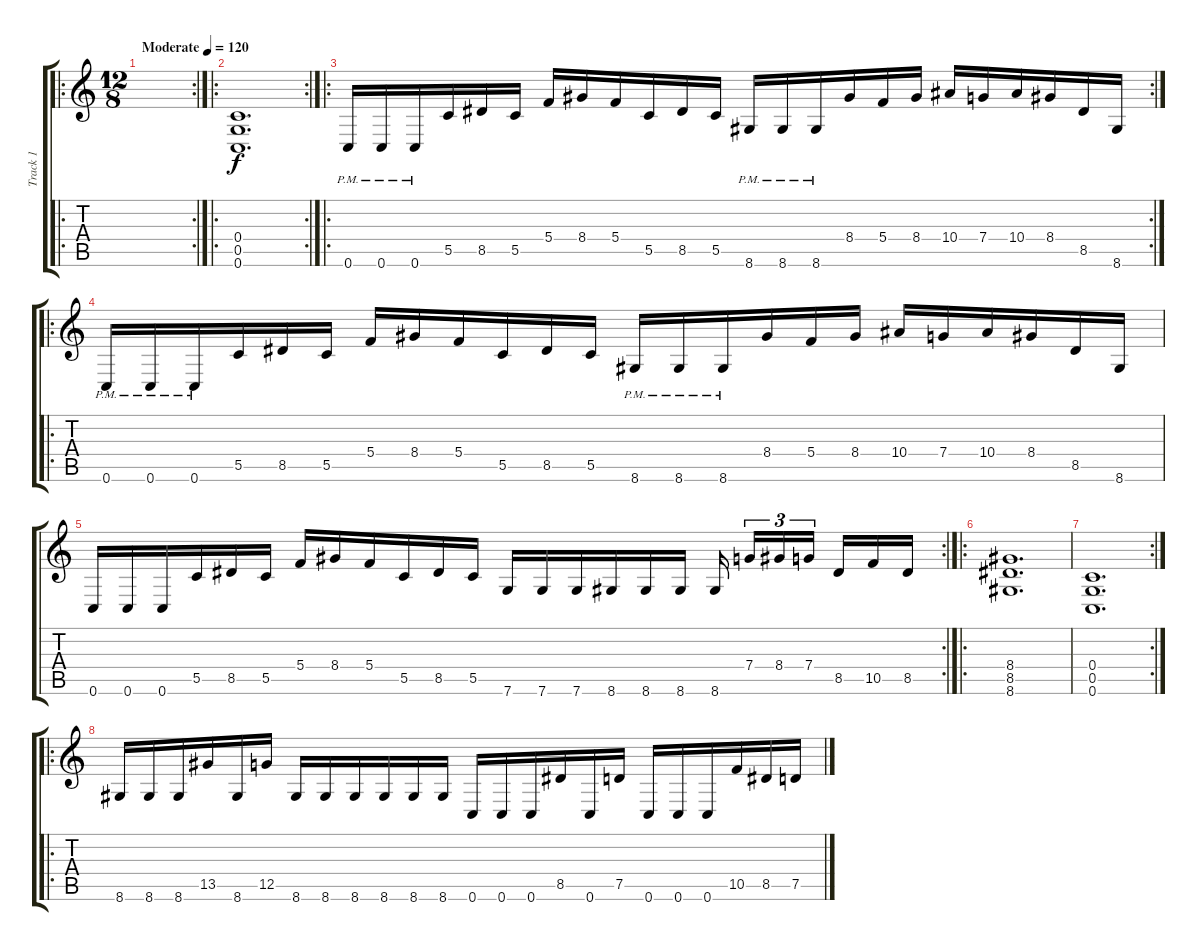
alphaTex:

\track ("Track 1" "Track 1") {instrument distortionguitar}
\staff {score tabs}
\tuning (D4 A3 F3 C3 G2 C2) {hide}
\ro
\rc 2
\ts (12 8)
\tempo (120 "Moderate")
\clef g2
\ks c
|
\ro
\rc 2
(0.4 0.5 0.6).1{d} |
\ro
\rc 2
0.6{pm}.16 0.6{pm}.16 0.6{pm}.16 5.5.16 8.5.16 5.5.16 5.4.16 8.4.16 5.4.16 5.5.16 8.5.16 5.5.16 8.6{pm}.16 8.6{pm}.16 8.6{pm}.16 8.4.16 5.4.16 8.4.16 10.4.16 7.4.16 10.4.16 8.4.16 8.5.16 8.6.16 |
\ro
0.6{pm}.16 0.6{pm}.16 0.6{pm}.16 5.5.16 8.5.16 5.5.16 5.4.16 8.4.16 5.4.16 5.5.16 8.5.16 5.5.16 8.6{pm}.16 8.6{pm}.16 8.6{pm}.16 8.4.16 5.4.16 8.4.16 10.4.16 7.4.16 10.4.16 8.4.16 8.5.16 8.6.16 |
\rc 2
0.6.16 0.6.16 0.6.16 5.5.16 8.5.16 5.5.16 5.4.16 8.4.16 5.4.16 5.5.16 8.5.16 5.5.16 7.6.16 7.6.16 7.6.16 8.6.16 8.6.16 8.6.16 8.6.16{beam splitsecondary} 7.4.16{tu (3 2)} 8.4.16{tu (3 2)} 7.4.16{tu (3 2) beam splitsecondary} 8.5.16 10.5.16 8.5.16 |
\ro
(8.4 8.5 8.6).1{d} |
\rc 2
(0.4 0.5 0.6).1{d} |
\ro
8.6.16 8.6.16 8.6.16 13.5.16 8.6.16 12.5.16 8.6.16 8.6.16 8.6.16 8.6.16 8.6.16 8.6.16 0.6.16 0.6.16 0.6.16 8.5.16 0.6.16 7.5.16 0.6.16 0.6.16 0.6.16 10.5.16 8.5.16 7.5.16
